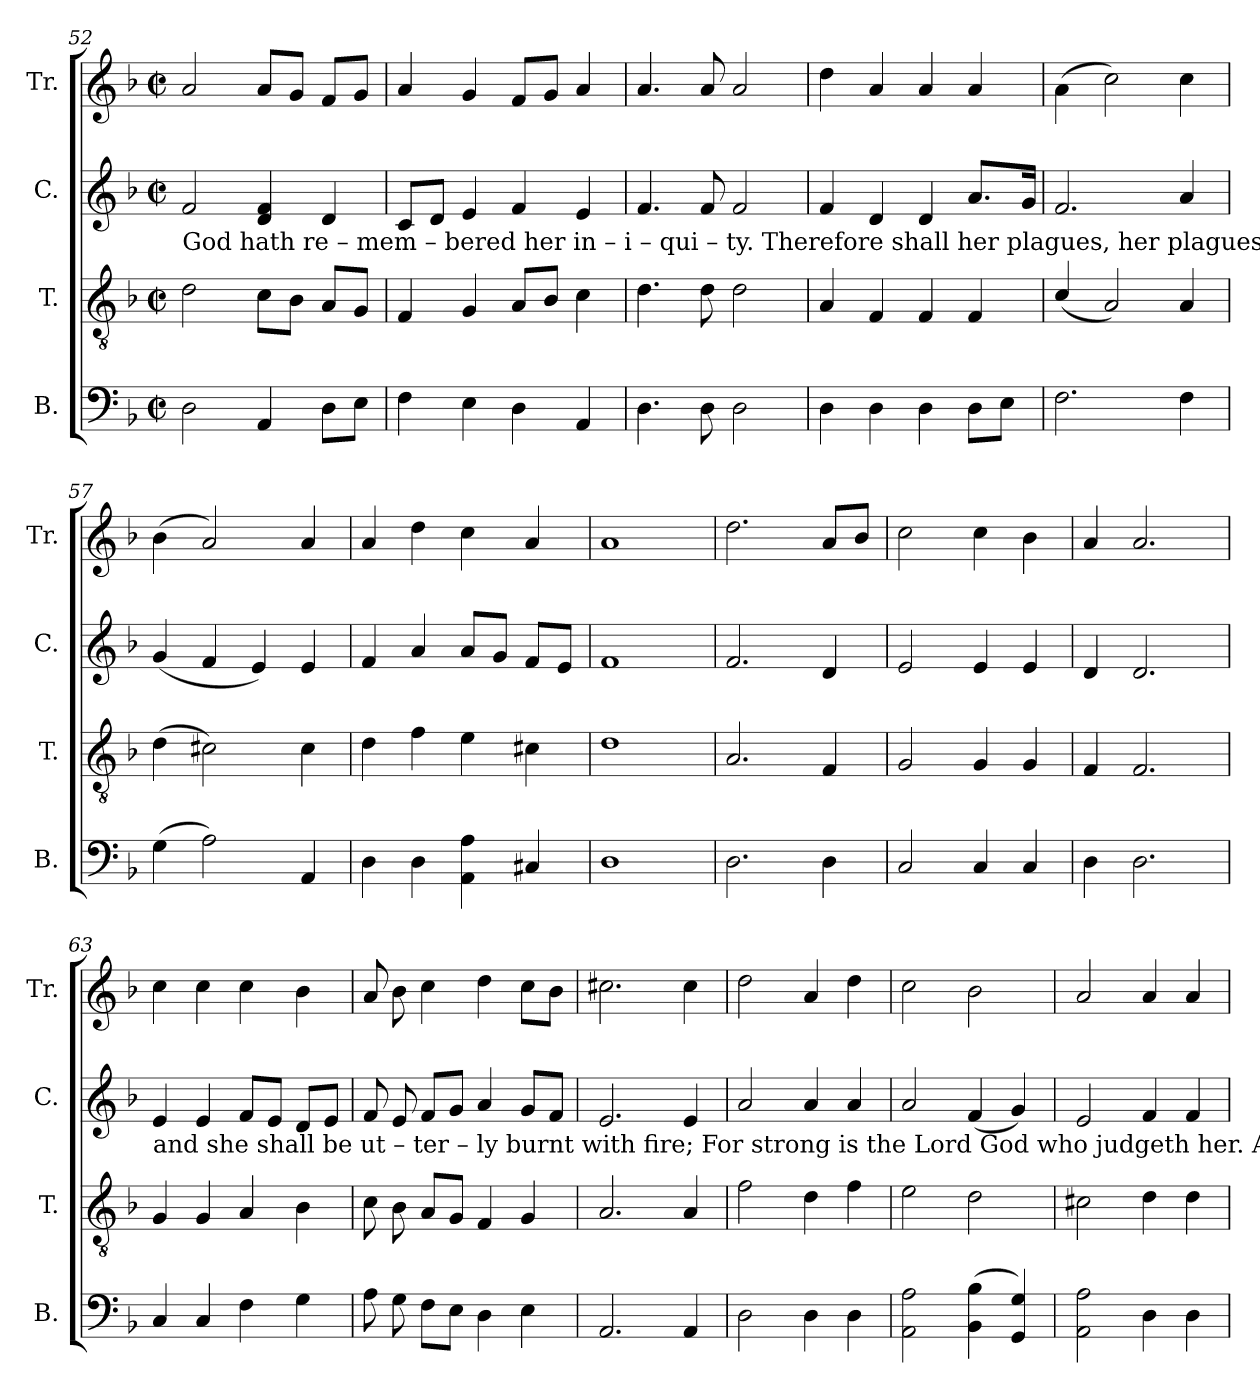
**kern	**kern	**kern	**kern
*part4	*part3	*part2	*part1
*staff4	*staff3	*staff2	*staff1
*I"B.	*I"T.	*I"C.	*I"Tr.
*I'B.	*I'T.	*I'C.	*I'Tr.
!!LO:LB:g=z
*clefF4	*clefGv2	*clefG2	*clefG2
*k[b-]	*k[b-]	*k[b-]	*k[b-]
*M2/2	*M2/2	*M2/2	*M2/2
*met(c|)	*met(c|)	*met(c|)	*met(c|)
=52	=52	=52	=52
!	!	!LO:TX:b:t=God hath re – mem – bered her in – i – qui – ty.   Therefore shall her plagues, her plagues,   her plagues come in one  day&colon;  death and mourning and famine,	!
2D\	2d\	2f/	2a/
4AA/	8c\L	4d/ 4f/	8a/L
.	8B-\J	.	8g/J
8D\L	8A/L	4d/	8f/L
8E\J	8G/J	.	8g/J
=53	=53	=53	=53
4F\	4F/	8c/L	4a/
.	.	8d/J	.
4E\	4G/	4e/	4g/
4D\	8A/L	4f/	8f/L
.	8B-/J	.	8g/J
4AA/	4c\	4e/	4a/
=54	=54	=54	=54
4.D\	4.d\	4.f/	4.a/
8D\	8d\	8f/	8a/
2D\	2d\	2f/	2a/
=55	=55	=55	=55
4D\	4A/	4f/	4dd\
4D\	4F/	4d/	4a/
4D\	4F/	4d/	4a/
8D\L	4F/	8.a/L	4a/
8E\J	.	.	.
.	.	16g/Jk	.
=56	=56	=56	=56
2.F\	(4c/	2.f/	(4a\
.	2A/)	.	2cc\)
4F\	4A/	4a/	4cc\
=57	=57	=57	=57
(4G\	(4d\	(4g/	(4b-\
2A\)	2c#X\)	4f/	2a/)
.	.	4e/)	.
4AA/	4c#\	4e/	4a/
=58	=58	=58	=58
4D\	4d\	4f/	4a/
4D\	4f\	4a/	4dd\
4AA\ 4A\	4e\	8a/L	4cc\
.	.	8g/J	.
4C#X/	4c#X\	8f/L	4a/
.	.	8e/J	.
=59	=59	=59	=59
1D	1d	1f	1a
=60	=60	=60	=60
2.D\	2.A/	2.f/	2.dd\
4D\	4F/	4d/	8a/L
.	.	.	8b-/J
=61	=61	=61	=61
2C/	2G/	2e/	2cc\
4C/	4G/	4e/	4cc\
4C/	4G/	4e/	4b-\
=62	=62	=62	=62
4D\	4F/	4d/	4a/
2.D\	2.F/	2.d/	2.a/
!!LO:LB:g=z
=63	=63	=63	=63
!	!	!LO:TX:b:t=and she shall  be      ut – ter – ly  burnt   with    fire;  For strong is the Lord God who judgeth her.        And the kings of the earth shall bewail her and la–ment	!
4C/	4G/	4e/	4cc\
4C/	4G/	4e/	4cc\
4F\	4A/	8f/L	4cc\
.	.	8e/J	.
4G\	4B-\	8d/L	4b-\
.	.	8e/J	.
=64	=64	=64	=64
8A\	8c\	8f/	8a/
8G\	8B-\	8e/	8b-\
8F\L	8A/L	8f/L	4cc\
8E\J	8G/J	8g/J	.
4D\	4F/	4a/	4dd\
4E\	4G/	8g/L	8cc\L
.	.	8f/J	8b-\J
=65	=65	=65	=65
2.AA/	2.A/	2.e/	2.cc#X\
4AA/	4A/	4e/	4cc#\
=66	=66	=66	=66
2D\	2f\	2a/	2dd\
4D\	4d\	4a/	4a/
4D\	4f\	4a/	4dd\
=67	=67	=67	=67
2AA\ 2A\	2e\	2a/	2cc\
(4BB-\ 4B-\	2d\	(4f/	2b-\
4GG/ 4G/)	.	4g/)	.
=68	=68	=68	=68
2AA\ 2A\	2c#X\	2e/	2a/
4D\	4d\	4f/	4a/
4D\	4d\	4f/	4a/
=	=	=	=
*-	*-	*-	*-
